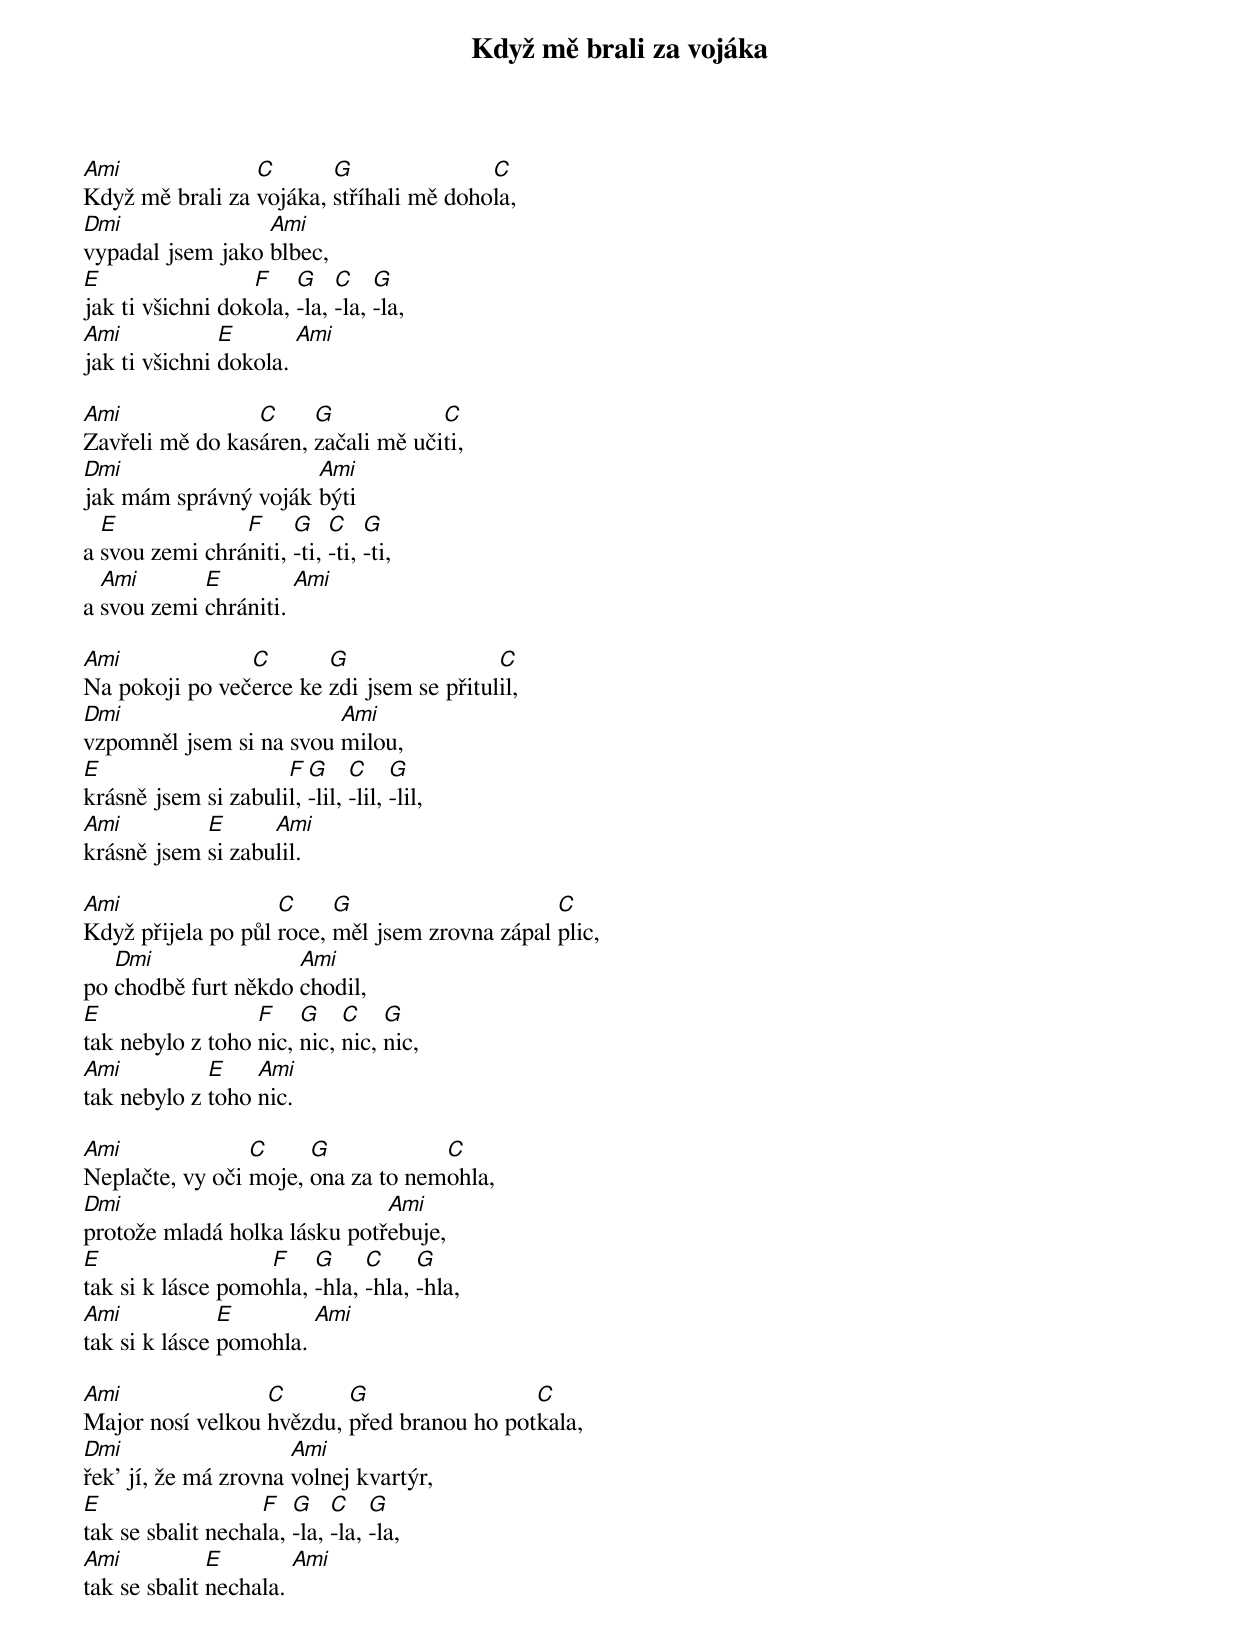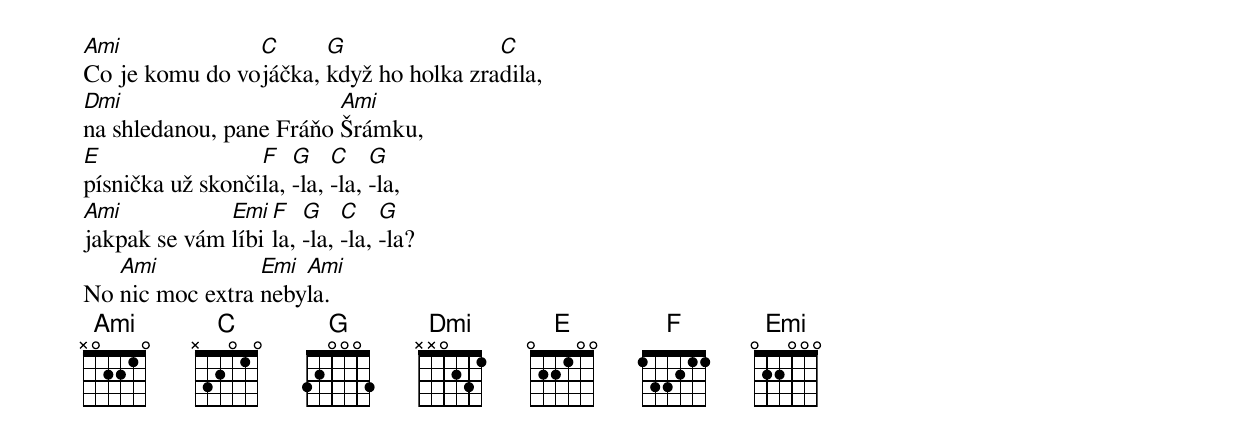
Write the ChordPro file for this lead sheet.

{title: Když mě brali za vojáka}
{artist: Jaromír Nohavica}
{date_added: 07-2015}
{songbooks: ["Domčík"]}
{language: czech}

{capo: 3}
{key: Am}
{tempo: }
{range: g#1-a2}
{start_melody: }
{start_of_verse}
[Ami]Když mě brali za [C]vojáka, [G]stříhali mě doho[C]la,
[Dmi]vypadal jsem jako [Ami]blbec,
[E]jak ti všichni dok[F]ola, [G]-la, [C]-la, [G]-la,
[Ami]jak ti všichni [E]dokola. [Ami]
{end_of_verse}

{start_of_verse}
[Ami]Zavřeli mě do kas[C]áren, [G]začali mě uči[C]ti,
[Dmi]jak mám správný voják [Ami]býti
a [E]svou zemi chrá[F]niti, [G]-ti, [C]-ti, [G]-ti,
a [Ami]svou zemi [E]chrániti. [Ami]
{end_of_verse}

{start_of_verse}
[Ami]Na pokoji po več[C]erce ke [G]zdi jsem se přitul[C]il,
[Dmi]vzpomněl jsem si na svou [Ami]milou,
[E]krásně jsem si zabuli[F]l, [G]-lil, [C]-lil, [G]-lil,
[Ami]krásně jsem [E]si zabu[Ami]lil.
{end_of_verse}

{start_of_verse}
[Ami]Když přijela po půl [C]roce, [G]měl jsem zrovna zápal [C]plic,
po [Dmi]chodbě furt někdo [Ami]chodil,
[E]tak nebylo z toho [F]nic, [G]nic, [C]nic, [G]nic,
[Ami]tak nebylo z [E]toho [Ami]nic.
{end_of_verse}

{start_of_verse}
[Ami]Neplačte, vy oči [C]moje, [G]ona za to nem[C]ohla,
[Dmi]protože mladá holka lásku potř[Ami]ebuje,
[E]tak si k lásce pomo[F]hla, [G]-hla, [C]-hla, [G]-hla,
[Ami]tak si k lásce [E]pomohla. [Ami]
{end_of_verse}

{start_of_verse}
[Ami]Major nosí velkou [C]hvězdu, [G]před branou ho pot[C]kala,
[Dmi]řek' jí, že má zrovna [Ami]volnej kvartýr,
[E]tak se sbalit necha[F]la, [G]-la, [C]-la, [G]-la,
[Ami]tak se sbalit [E]nechala. [Ami]
{end_of_verse}

{start_of_verse}
[Ami]Co je komu do vo[C]jáčka, [G]když ho holka zra[C]dila,
[Dmi]na shledanou, pane Fráňo [Ami]Šrámku,
[E]písnička už skonči[F]la, [G]-la, [C]-la, [G]-la,
[Ami]jakpak se vám [Emi]líbi[F]la, [G]-la, [C]-la, [G]-la?
No [Ami]nic moc extra [Emi]neby[Ami]la.
{end_of_verse}
